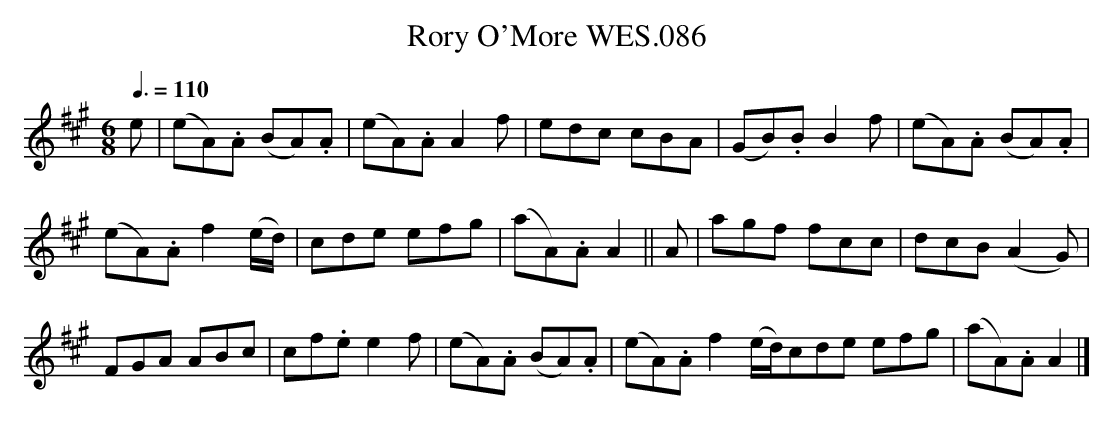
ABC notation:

X:1
T:Rory O'More WES.086
M:6/8
L:1/8
Q:3/8=110
K:A
e|(eA).A (BA).A|(eA).AA2f|edc cBA|(GB).BB2f|(eA).A (BA).A|
(eA).Af2(e/d/)|cde efg|(aA).A A2||A|agf fcc|dcB (A2G)|
FGA ABc|cf.ee2f|(eA).A (BA).A|(eA).Af2(e/d/)cde efg|(aA).AA2|]
